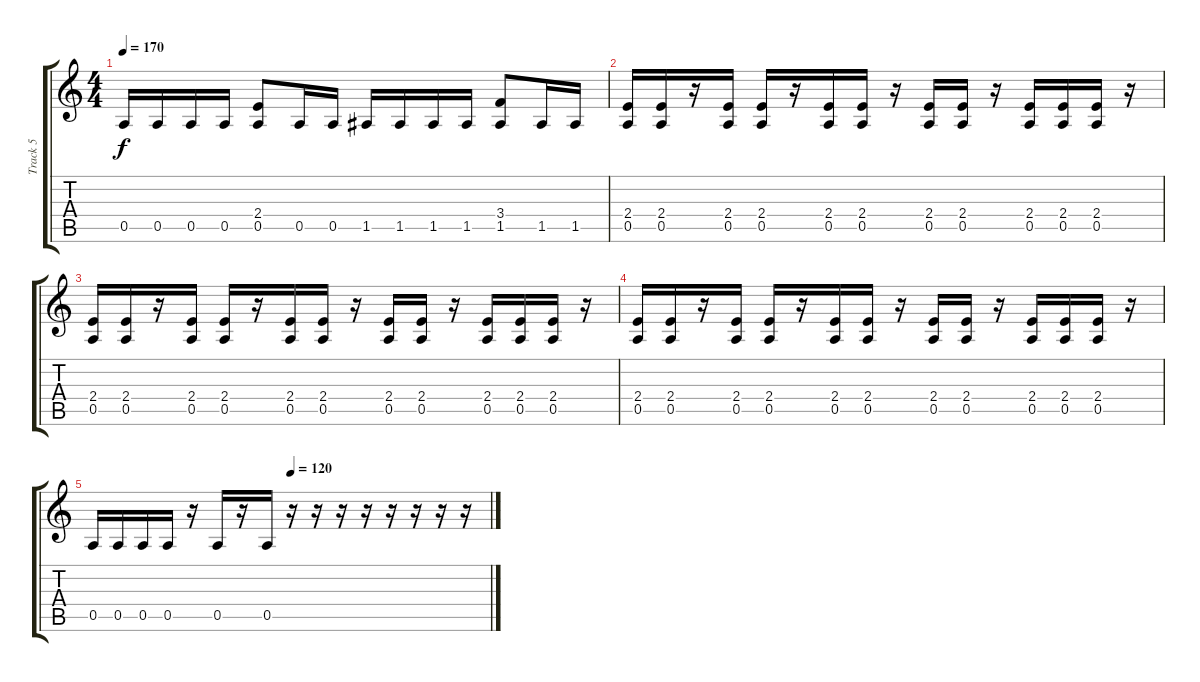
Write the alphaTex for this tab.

\track ("Track 5" "Track 5") {instrument electricguitarmuted}
\staff {score tabs}
\tuning (E4 B3 G3 D3 A2 E2) {hide}
\ts (4 4)
\tempo 170
\clef g2
\ks c
0.5.16{dy f} 0.5.16 0.5.16 0.5.16 (2.4 0.5).8 0.5.16 0.5.16 1.5.16 1.5.16 1.5.16 1.5.16 (3.4 1.5).8 1.5.16 1.5.16 |
(2.4 0.5).16 (2.4 0.5).16 r.16 (2.4 0.5).16 (2.4 0.5).16 r.16 (2.4 0.5).16 (2.4 0.5).16 r.16 (2.4 0.5).16 (2.4 0.5).16 r.16 (2.4 0.5).16 (2.4 0.5).16 (2.4 0.5).16 r.16 |
(2.4 0.5).16 (2.4 0.5).16 r.16 (2.4 0.5).16 (2.4 0.5).16 r.16 (2.4 0.5).16 (2.4 0.5).16 r.16 (2.4 0.5).16 (2.4 0.5).16 r.16 (2.4 0.5).16 (2.4 0.5).16 (2.4 0.5).16 r.16 |
(2.4 0.5).16 (2.4 0.5).16 r.16 (2.4 0.5).16 (2.4 0.5).16 r.16 (2.4 0.5).16 (2.4 0.5).16 r.16 (2.4 0.5).16 (2.4 0.5).16 r.16 (2.4 0.5).16 (2.4 0.5).16 (2.4 0.5).16 r.16 |
\tempo (120 0.5)
0.5.16 0.5.16 0.5.16 0.5.16 r.16 0.5.16 r.16 0.5.16 r.16 r.16 r.16 r.16 r.16 r.16 r.16 r.16
